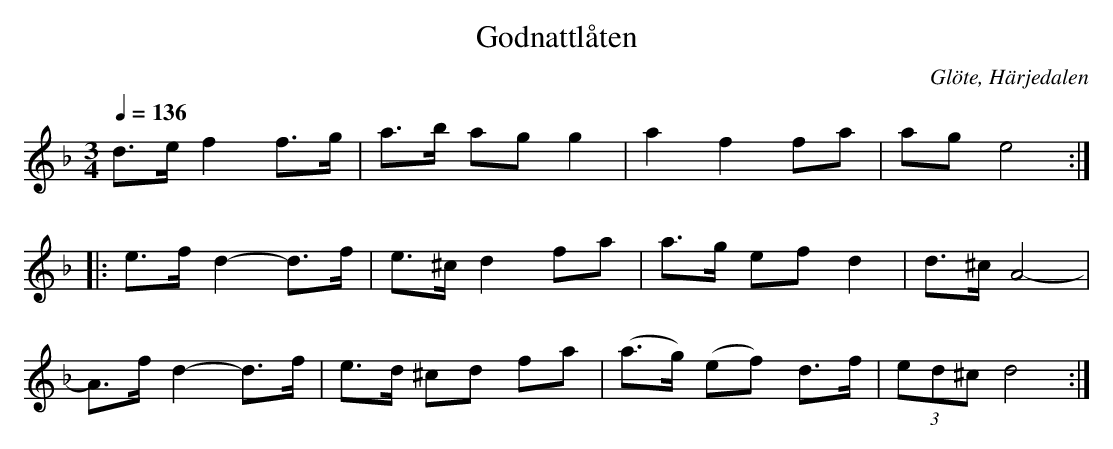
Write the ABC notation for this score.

X:1b
T:Godnattlåten
M:3/4
O:Glöte, Härjedalen
Q:1/4=136
L:1/8
K:Dm
d>e f2 f>g|a>b ag g2|a2 f2 fa|ag e4::!
e>f d2- d>f|e>^c d2 fa|a>g ef d2|d>^c A4-|!
A>f d2- d>f|e>d ^cd fa|(a>g) (ef) d>f|(3ed^c d4:|]
